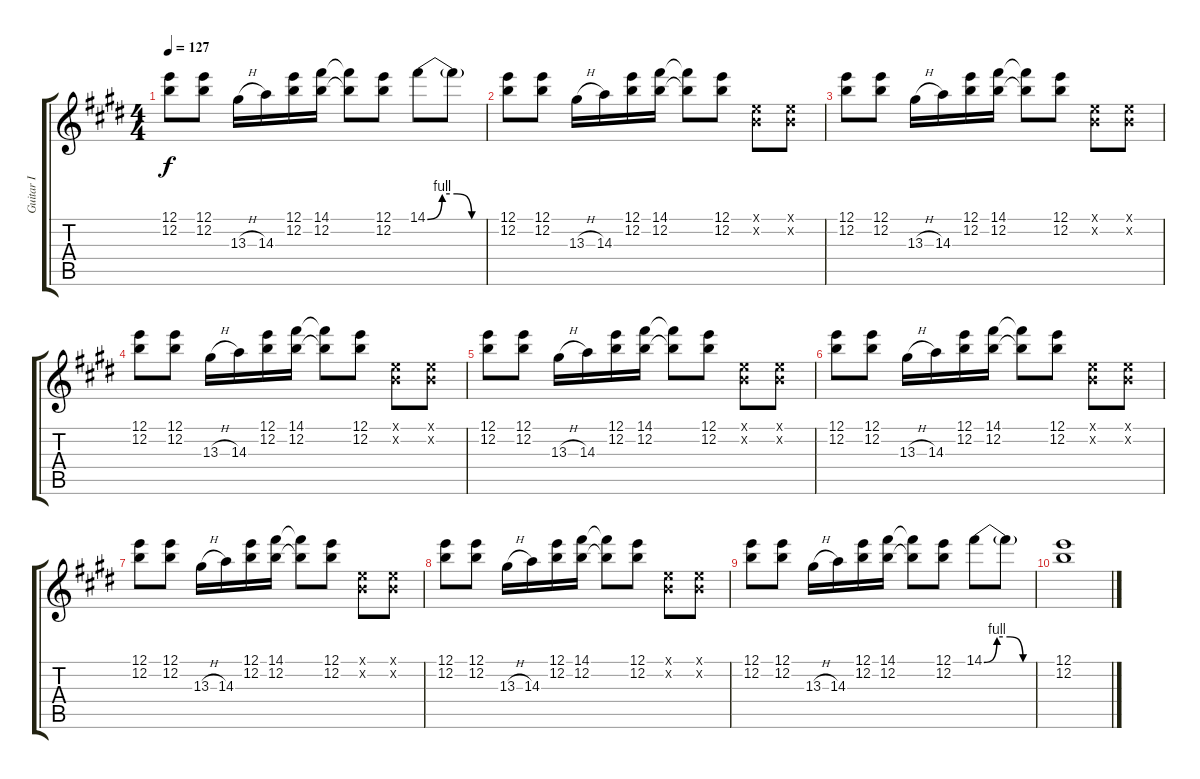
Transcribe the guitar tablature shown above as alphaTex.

\track ("Guitar I" "Guitar I") {instrument overdrivenguitar}
\staff {score tabs}
\tuning (E4 B3 G3 D3 A2 E2) {hide}
\ts (4 4)
\tempo 127
\clef g2
\ks e
(12.1 12.2).8{dy f} (12.1 12.2).8 13.3{h}.16 14.3.16 (12.1 12.2).16 (14.1 12.2).16 (14.1{t} 12.2{t}).8 (12.1 12.2).8 14.1{be (custom 0 0 15 4 30 4 45 0 60 0)}.8 14.1{t}.8 |
(12.1 12.2).8 (12.1 12.2).8 13.3{h}.16 14.3.16 (12.1 12.2).16 (14.1 12.2).16 (14.1{t} 12.2{t}).8 (12.1 12.2).8 (0.1{x} 0.2{x}).8 (0.1{x} 0.2{x}).8 |
(12.1 12.2).8 (12.1 12.2).8 13.3{h}.16 14.3.16 (12.1 12.2).16 (14.1 12.2).16 (14.1{t} 12.2{t}).8 (12.1 12.2).8 (0.1{x} 0.2{x}).8 (0.1{x} 0.2{x}).8 |
(12.1 12.2).8 (12.1 12.2).8 13.3{h}.16 14.3.16 (12.1 12.2).16 (14.1 12.2).16 (14.1{t} 12.2{t}).8 (12.1 12.2).8 (0.1{x} 0.2{x}).8 (0.1{x} 0.2{x}).8 |
(12.1 12.2).8 (12.1 12.2).8 13.3{h}.16 14.3.16 (12.1 12.2).16 (14.1 12.2).16 (14.1{t} 12.2{t}).8 (12.1 12.2).8 (0.1{x} 0.2{x}).8 (0.1{x} 0.2{x}).8 |
(12.1 12.2).8 (12.1 12.2).8 13.3{h}.16 14.3.16 (12.1 12.2).16 (14.1 12.2).16 (14.1{t} 12.2{t}).8 (12.1 12.2).8 (0.1{x} 0.2{x}).8 (0.1{x} 0.2{x}).8 |
(12.1 12.2).8 (12.1 12.2).8 13.3{h}.16 14.3.16 (12.1 12.2).16 (14.1 12.2).16 (14.1{t} 12.2{t}).8 (12.1 12.2).8 (0.1{x} 0.2{x}).8 (0.1{x} 0.2{x}).8 |
(12.1 12.2).8 (12.1 12.2).8 13.3{h}.16 14.3.16 (12.1 12.2).16 (14.1 12.2).16 (14.1{t} 12.2{t}).8 (12.1 12.2).8 (0.1{x} 0.2{x}).8 (0.1{x} 0.2{x}).8 |
(12.1 12.2).8 (12.1 12.2).8 13.3{h}.16 14.3.16 (12.1 12.2).16 (14.1 12.2).16 (14.1{t} 12.2{t}).8 (12.1 12.2).8 14.1{be (custom 0 0 15 4 30 4 45 0 60 0)}.8 14.1{t}.8 |
(12.1 12.2).1
